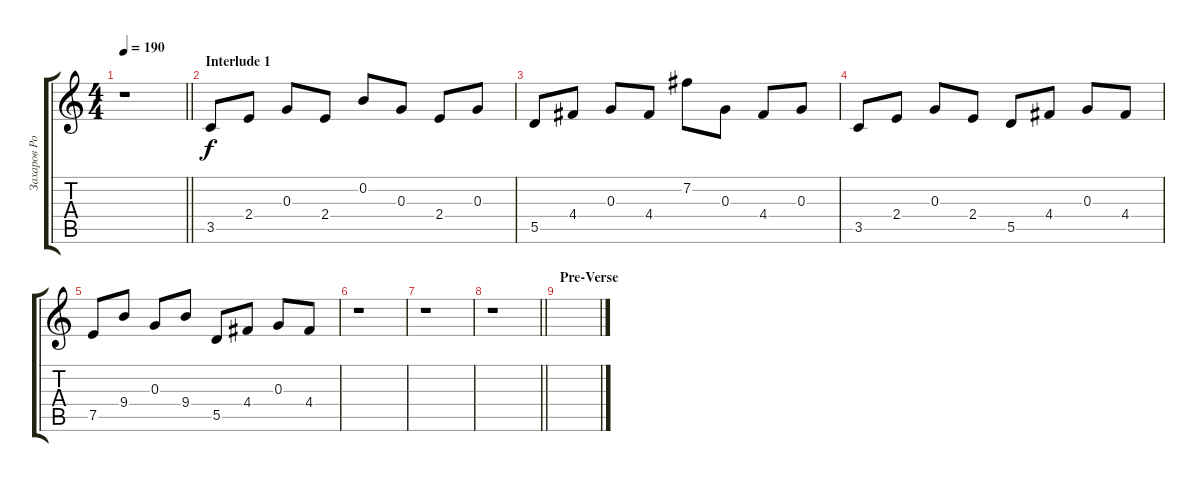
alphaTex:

\track ("Захаров Роман" "Захаров Ро") {instrument electricguitarclean}
\staff {score tabs}
\tuning (E4 B3 G3 D3 A2 E2) {hide}
\ts (4 4)
\tempo 190
\clef g2
\barLineRight lightlight
\ks c
r.1{dy f} |
\section ("" "Interlude 1")
3.5.8 2.4.8 0.3.8 2.4.8 0.2.8 0.3.8 2.4.8 0.3.8 |
5.5.8 4.4.8 0.3.8 4.4.8 7.2.8 0.3.8 4.4.8 0.3.8 |
3.5.8 2.4.8 0.3.8 2.4.8 5.5.8 4.4.8 0.3.8 4.4.8 |
7.5.8 9.4.8 0.3.8 9.4.8 5.5.8 4.4.8 0.3.8 4.4.8 |
r.1 |
r.1 |
\barLineRight lightlight
r.1 |
\section ("" "Pre-Verse")
